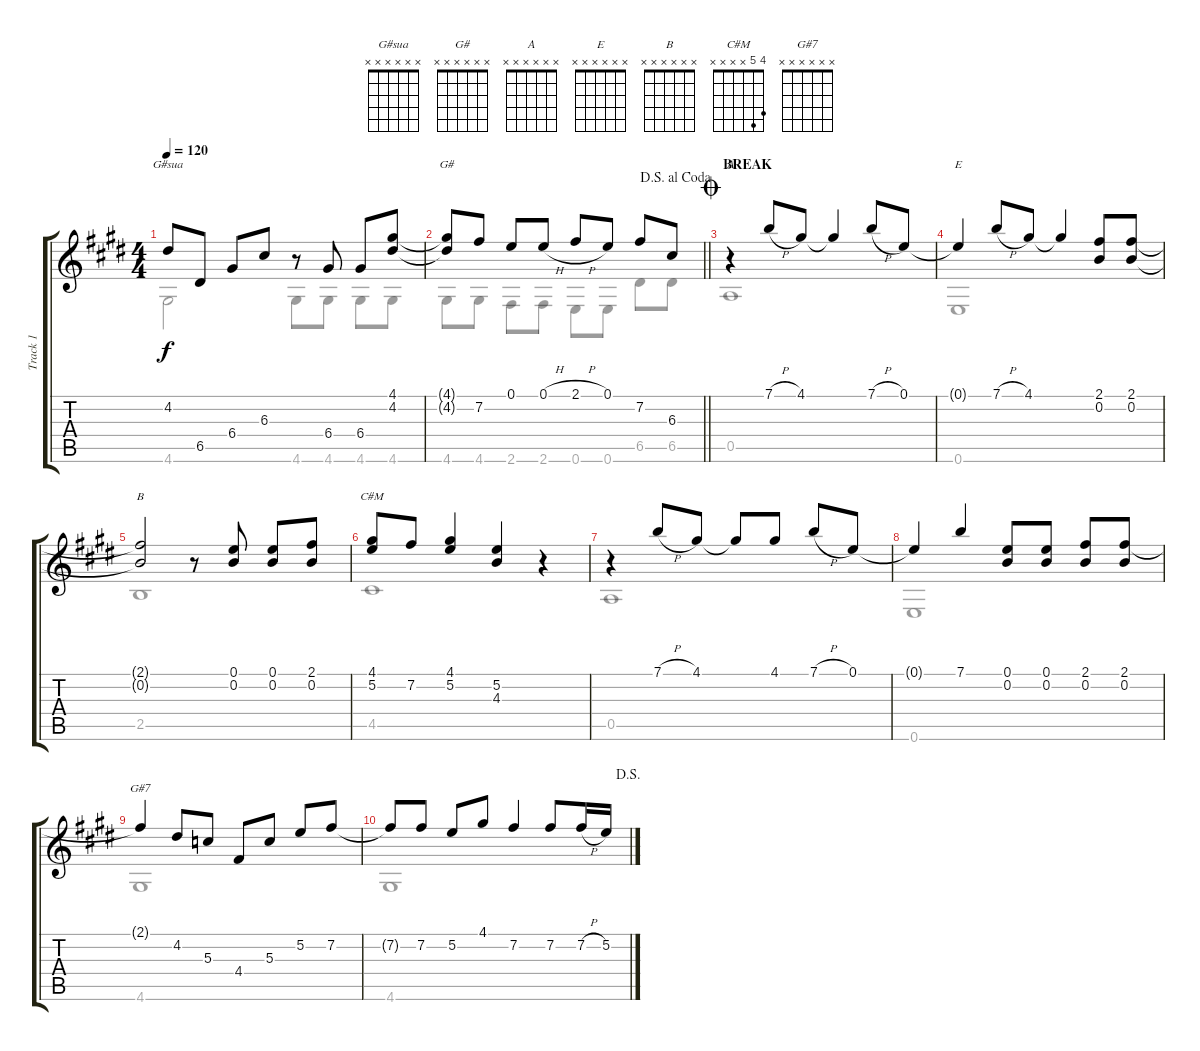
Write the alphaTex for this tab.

\track ("Track 1" "Track 1") {instrument acousticguitarnylon}
\staff {score tabs}
\tuning (E4 B3 G3 D3 A2 E2) {hide}
\chord ("G#sua" x x x x x x)
\chord ("G#" x x x x x x)
\chord ("A" x x x x x x)
\chord ("E" x x x x x x)
\chord ("B" x x x x x x)
\chord ("C#M" 4 5 x x x x)
\chord ("G#7" x x x x x x)
\voice
\ts (4 4)
\tempo 120
\clef g2
\ks e
4.2.8{ch "G#sua" dy f} 6.5.8 6.4.8 6.3.8 r.8 6.4.8 6.4.8 (4.1 4.2).8 |
\jump dalsegnoalcoda
\barLineRight lightlight
(4.1{t} 4.2{t}).8{ch "G#"} 7.2.8 0.1.8 0.1{h}.8 2.1{h}.8 0.1.8 7.2.8 6.3.8 |
\section ("" "BREAK")
\jump coda
r.4{ch "A"} 7.1{h}.8 4.1.8 4.1{t}.4 7.1{h}.8 0.1.8 |
0.1{t}.4{ch "E"} 7.1{h}.8 4.1.8 4.1{t}.4 (2.1 0.2).8 (2.1 0.2).8 |
(2.1{t} 0.2{t}).2{ch "B"} r.8 (0.1 0.2).8 (0.1 0.2).8 (2.1 0.2).8 |
(4.1 5.2).8{ch "C#M"} 7.2.8 (4.1 5.2).4 (5.2 4.3).4 r.4 |
r.4 7.1{h}.8 4.1.8 4.1{t}.8 4.1.8 7.1{h}.8 0.1.8 |
0.1{t}.4 7.1.4 (0.1 0.2).8 (0.1 0.2).8 (2.1 0.2).8 (2.1 0.2).8 |
2.1{t}.4{ch "G#7"} 4.2.8 5.3.8 4.4.8 5.3.8 5.2.8 7.2.8 |
\jump dalsegno
7.2{t}.8 7.2.8 5.2.8 4.1.8 7.2.4 7.2.8 7.2{h}.16 5.2.16
\voice
\clef g2
\ottava regular
\simile none
\ks e
4.6.2{dy f} 4.6.8 4.6.8 4.6.8 4.6.8 |
\barLineRight lightlight
4.6.8 4.6.8 2.6.8 2.6.8 0.6.8 0.6.8 6.5.8 6.5.8 |
0.5.1 |
0.6.1 |
2.5.1 |
4.5.1 |
0.5.1 |
0.6.1 |
4.6.1 |
4.6.1
